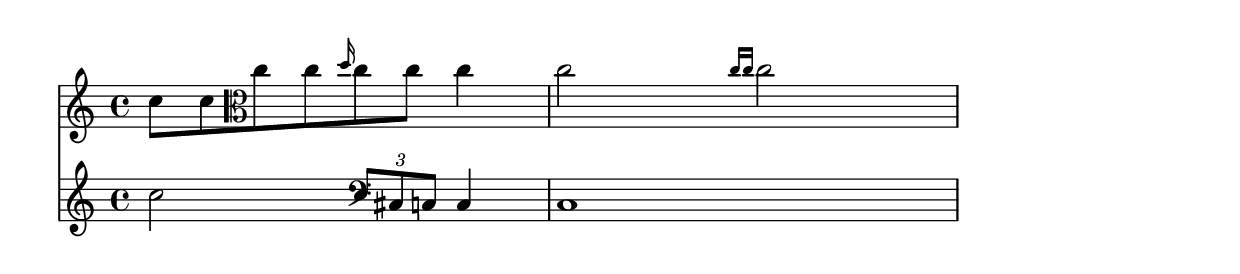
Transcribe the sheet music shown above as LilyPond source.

%% Do not edit this file; it is auto-generated from LSR http://lsr.dsi.unimi.it
%% This file is in the public domain.
\version "2.11.35"

\header {
  lsrtags = "tweaks-and-overrides, spacing"
 texidoc = "
If @code{strict-note-spacing} is set spacing of notes is not influenced
by bars or clefs part way along the system. Rather, they are put just
before the note that occurs at the same time. This may cause
collisions. 
" }
% begin verbatim
\paper {
  ragged-right = ##t
  indent = 0
}
\layout {
  \context {
    \Score
  }
}

\relative c'' <<
  \override Score.SpacingSpanner #'strict-note-spacing = ##t 
  \set Score.proportionalNotationDuration = #(ly:make-moment 1 16)
  \new Staff {
    c8[ c \clef alto c c \grace { d16 }  c8 c]  c4 c2
    \grace { c16[ c16] }
    c2 }
  \new Staff {
    c2  \times 2/3 { c8 \clef bass cis,, c } 
    c4
    c1
  }
>>
